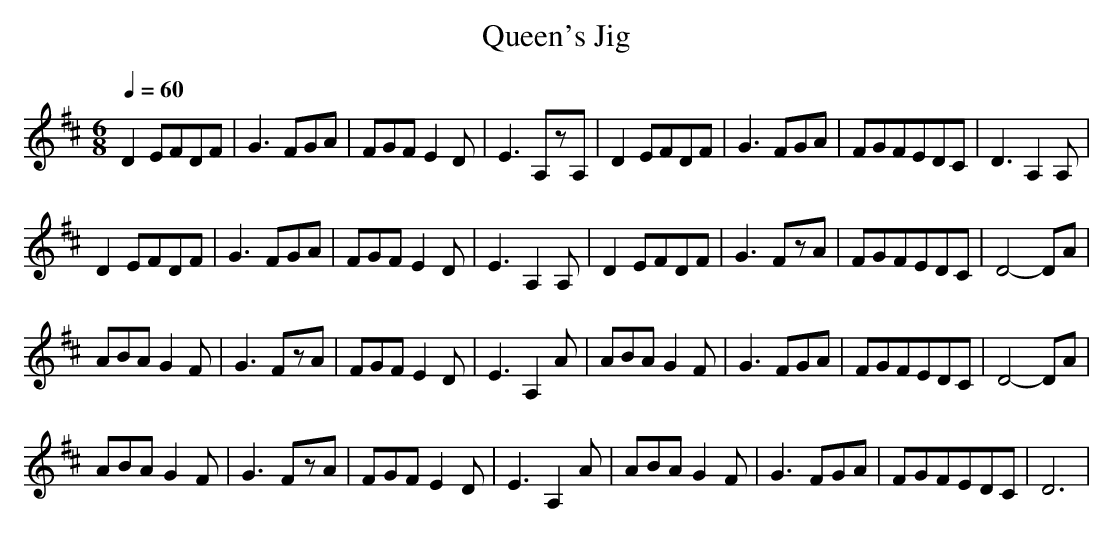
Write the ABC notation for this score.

X:1
T: Queen's Jig
M: 6/8
L: 1/4
Q:1/4=60
K:D % 2 sharps
DE/2F/2D/2F/2|G3/2F/2G/2A/2|F/2G/2F/2ED/2|E3/2A,/2z/2A,/2|DE/2F/2D/2F/2|G3/2F/2G/2A/2|F/2G/2F/2E/2D/2C/2|D3/2A,A,/2|
DE/2F/2D/2F/2|G3/2F/2G/2A/2|F/2G/2F/2ED/2|E3/2A,A,/2|DE/2F/2D/2F/2|G3/2F/2z/2A/2|F/2G/2F/2E/2D/2C/2|D2-D/2A/2|
A/2B/2A/2GF/2|G3/2F/2z/2A/2|F/2G/2F/2ED/2|E3/2A,A/2|A/2B/2A/2GF/2|G3/2F/2G/2A/2|F/2G/2F/2E/2D/2C/2| D2-D/2A/2|
A/2B/2A/2GF/2|G3/2F/2z/2A/2|F/2G/2F/2ED/2|E3/2A,A/2|A/2B/2A/2GF/2|G3/2F/2G/2A/2|F/2G/2F/2E/2D/2C/2|D3|
